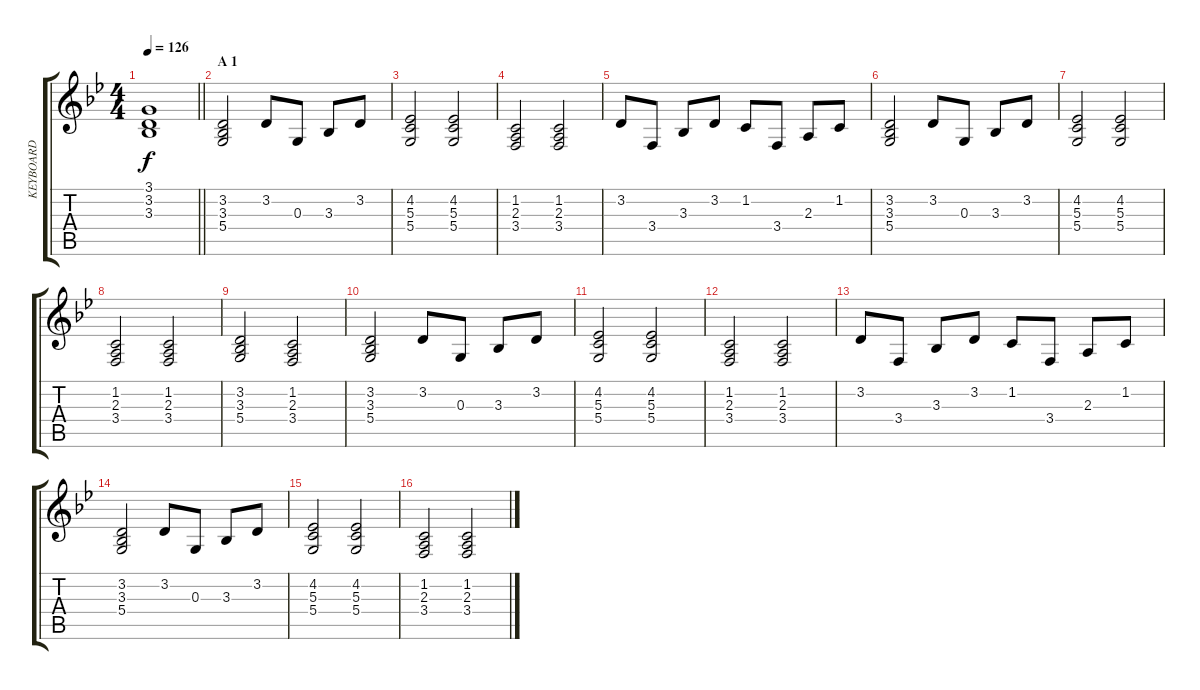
\track ("KEYBOARD" "KEYBOARD") {instrument acousticgrandpiano}
\staff {score tabs}
\tuning (E4 B3 G3 D3 A2 E2) {hide}
\ts (4 4)
\tempo 126
\clef g2
\barLineRight lightlight
\ks bb
(3.1 3.2 3.3).1{dy f} |
\section ("" "A 1")
(3.2 3.3 5.4).2 3.2.8 0.3.8 3.3.8 3.2.8 |
(4.2 5.3 5.4).2 (4.2 5.3 5.4).2 |
(1.2 2.3 3.4).2 (1.2 2.3 3.4).2 |
3.2.8 3.4.8 3.3.8 3.2.8 1.2.8 3.4.8 2.3.8 1.2.8 |
(3.2 3.3 5.4).2 3.2.8 0.3.8 3.3.8 3.2.8 |
(4.2 5.3 5.4).2 (4.2 5.3 5.4).2 |
(1.2 2.3 3.4).2 (1.2 2.3 3.4).2 |
(3.2 3.3 5.4).2 (1.2 2.3 3.4).2 |
(3.2 3.3 5.4).2 3.2.8 0.3.8 3.3.8 3.2.8 |
(4.2 5.3 5.4).2 (4.2 5.3 5.4).2 |
(1.2 2.3 3.4).2 (1.2 2.3 3.4).2 |
3.2.8 3.4.8 3.3.8 3.2.8 1.2.8 3.4.8 2.3.8 1.2.8 |
(3.2 3.3 5.4).2 3.2.8 0.3.8 3.3.8 3.2.8 |
(4.2 5.3 5.4).2 (4.2 5.3 5.4).2 |
(1.2 2.3 3.4).2 (1.2 2.3 3.4).2
